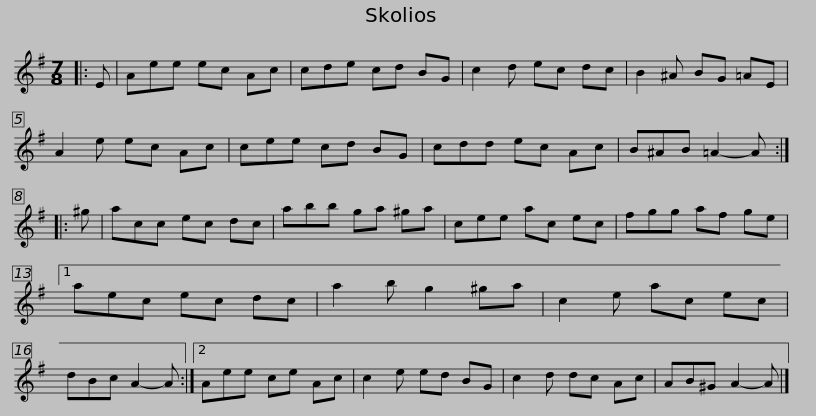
X:1
L:1/8
M:7/8
I:linebreak $
K:G
V:1 treble
V:1
|: E | Aee ec Ac | cde cd BG | c2 d ec dc | B2 ^A BG =AE | %5
 A2 e ec Ac | cee cd BG |$ cdd ec Ac | B^AB =A2- A :: ^g | %10
 acc ec dc | abb ga ^ga | cee ac ec |$ fgg af ge |1 aec ec dc | %15
 a2 b g2 ^ga | c2 e ac ec | dBc A2- A :|2 Aee ce Ac | c2 e ed BG |$ %20
 c2 d dc Ac | AB^G A2- A |] %22
